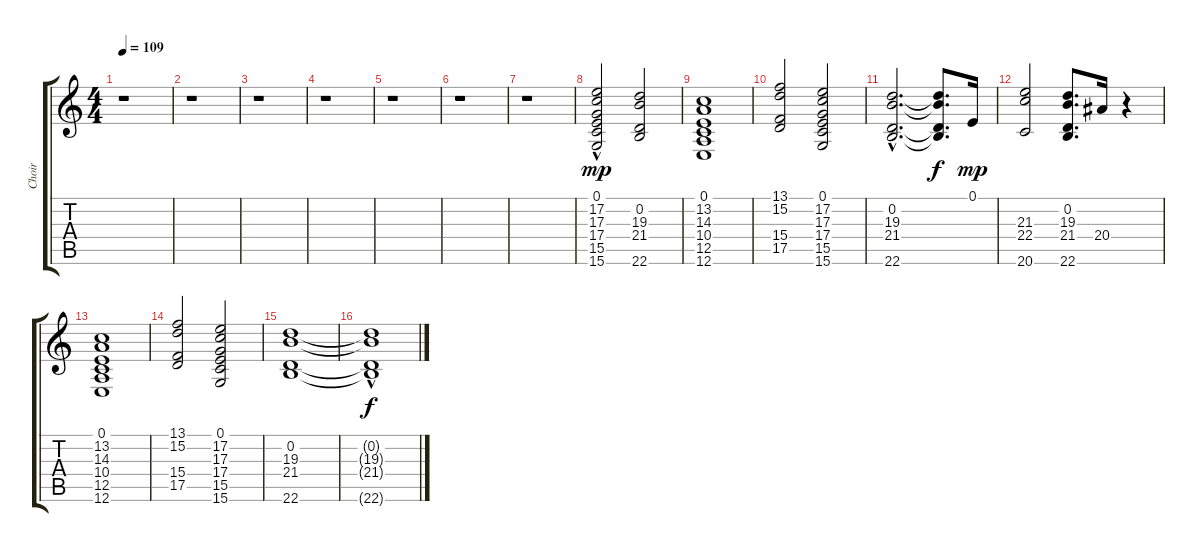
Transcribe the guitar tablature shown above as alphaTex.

\track ("Choir" "Choir") {instrument choiraahs}
\staff {score tabs}
\tuning (E4 B3 G3 D3 A2 E2) {hide}
\ts (4 4)
\tempo 109
\clef g2
\ks c
r.1{dy f} |
r.1 |
r.1 |
r.1 |
r.1 |
r.1 |
r.1 |
(0.1 17.2 17.3 17.4{hac} 15.5 15.6).2{dy mp} (0.2 19.3 21.4 22.6).2 |
(0.1 13.2 14.3 10.4 12.5 12.6).1 |
(13.1 15.2 15.4 17.5).2 (0.1 17.2 17.3 17.4 15.5 15.6).2 |
(0.2{hac} 19.3{hac} 21.4{hac} 22.6{hac}).2{d} (0.2{t} 19.3{t} 21.4{t} 22.6{t}).8{d dy f} 0.1.16{dy mp} |
(21.3 22.4 20.6).2 (0.2 19.3 21.4 22.6).8{d} 20.4.16 r.4 |
(0.1 13.2 14.3 10.4 12.5 12.6).1 |
(13.1 15.2 15.4 17.5).2 (0.1 17.2 17.3 17.4 15.5 15.6).2 |
(0.2 19.3 21.4 22.6).1 |
(0.2{t} 19.3{hac t} 21.4{hac t} 22.6{hac t}).1{dy f}
